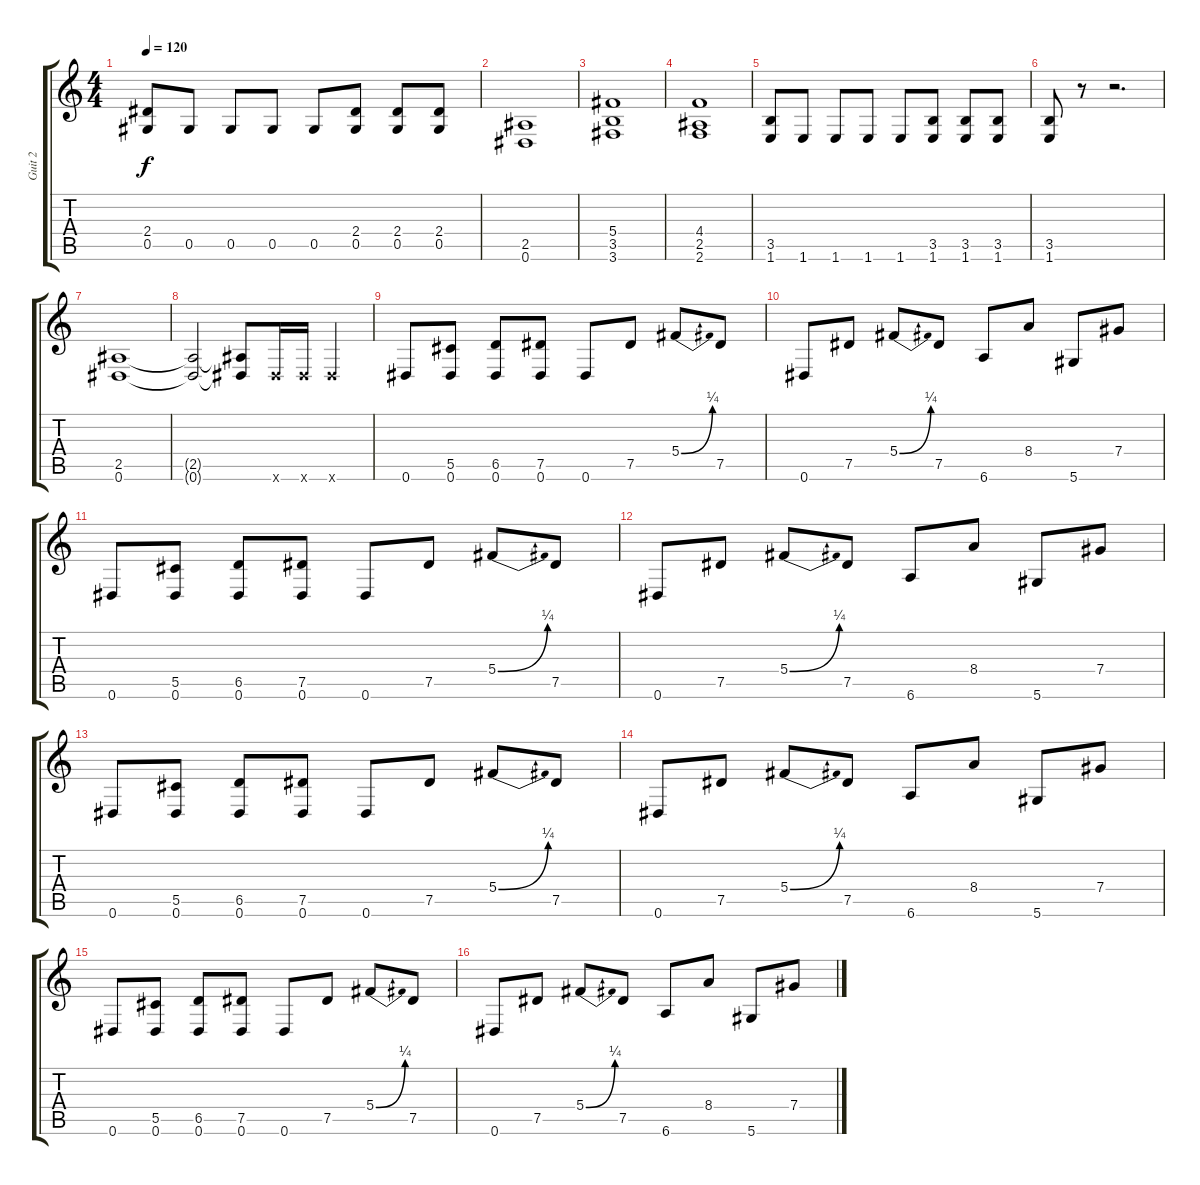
\track ("Guit 2" "Guit 2") {instrument distortionguitar}
\staff {score tabs}
\tuning (Eb4 Bb3 Gb3 Db3 Ab2 Eb2) {hide}
\ts (4 4)
\tempo 120
\clef g2
\ks c
(2.4 0.5).8{dy f} 0.5.8 0.5.8 0.5.8 0.5.8 (2.4 0.5).8 (2.4 0.5).8 (2.4 0.5).8 |
(2.5 0.6).1 |
(5.4 3.5 3.6).1 |
(4.4 2.5 2.6).1 |
(3.5 1.6).8 1.6.8 1.6.8 1.6.8 1.6.8 (3.5 1.6).8 (3.5 1.6).8 (3.5 1.6).8 |
(3.5 1.6).8 r.8 r.2{d} |
(2.5 0.6).1 |
(2.5{t} 0.6{t}).2 (2.5{t} 0.6{t}).8 0.6{x}.16 0.6{x}.16 0.6{x}.4 |
0.6.8 (5.5 0.6).8 (6.5 0.6).8 (7.5 0.6).8 0.6.8 7.5.8 5.4{be (bend 0 0 60 1)}.8 7.5.8 |
0.6.8 7.5.8 5.4{be (bend 0 0 60 1)}.8 7.5.8 6.6.8 8.4.8 5.6.8 7.4.8 |
0.6.8 (5.5 0.6).8 (6.5 0.6).8 (7.5 0.6).8 0.6.8 7.5.8 5.4{be (bend 0 0 60 1)}.8 7.5.8 |
0.6.8 7.5.8 5.4{be (bend 0 0 60 1)}.8 7.5.8 6.6.8 8.4.8 5.6.8 7.4.8 |
0.6.8 (5.5 0.6).8 (6.5 0.6).8 (7.5 0.6).8 0.6.8 7.5.8 5.4{be (bend 0 0 60 1)}.8 7.5.8 |
0.6.8 7.5.8 5.4{be (bend 0 0 60 1)}.8 7.5.8 6.6.8 8.4.8 5.6.8 7.4.8 |
0.6.8 (5.5 0.6).8 (6.5 0.6).8 (7.5 0.6).8 0.6.8 7.5.8 5.4{be (bend 0 0 60 1)}.8 7.5.8 |
0.6.8 7.5.8 5.4{be (bend 0 0 60 1)}.8 7.5.8 6.6.8 8.4.8 5.6.8 7.4.8
